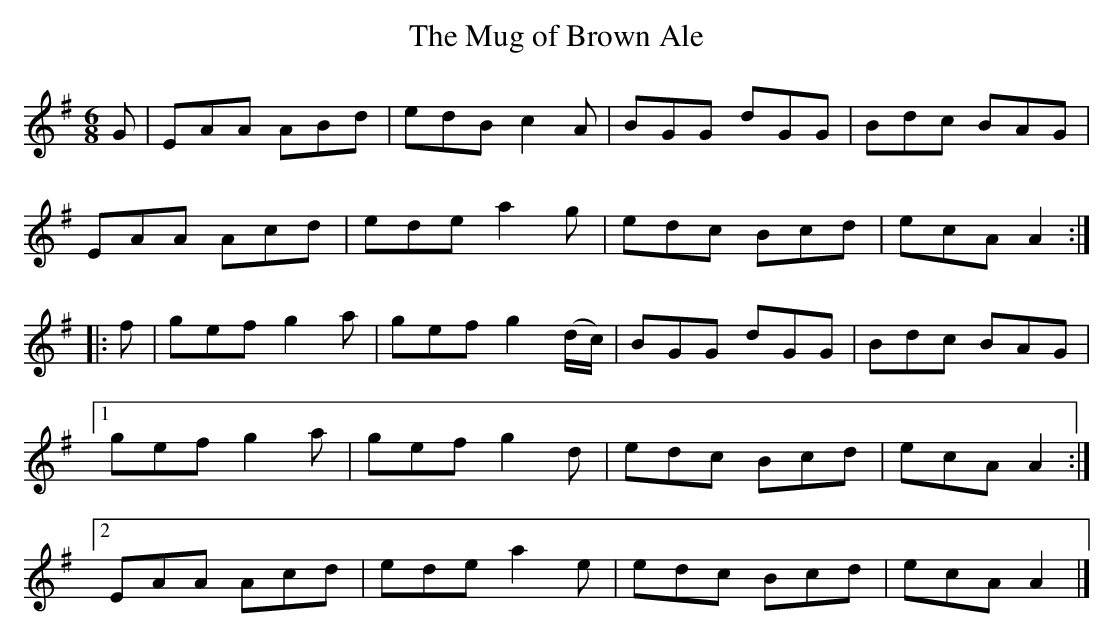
X:1
T:Mug of Brown Ale, The
BRENNAN Dec. 2002 (HTTP://WWW.SOSYOURMOM.COM)
M:6/8
L:1/8
K:G
G|EAA ABd|edBc2A|BGG dGG|Bdc BAG|
EAA Acd|edea2g|edc Bcd|ecA A2:|
|:f|gefg2a|gef g2(d/2c/2)|BGG dGG|Bdc BAG|
[1gefg2a|gefg2d|edc Bcd|ecA A2:|
[2EAA Acd|edea2e|edc Bcd|ecA A2|]
